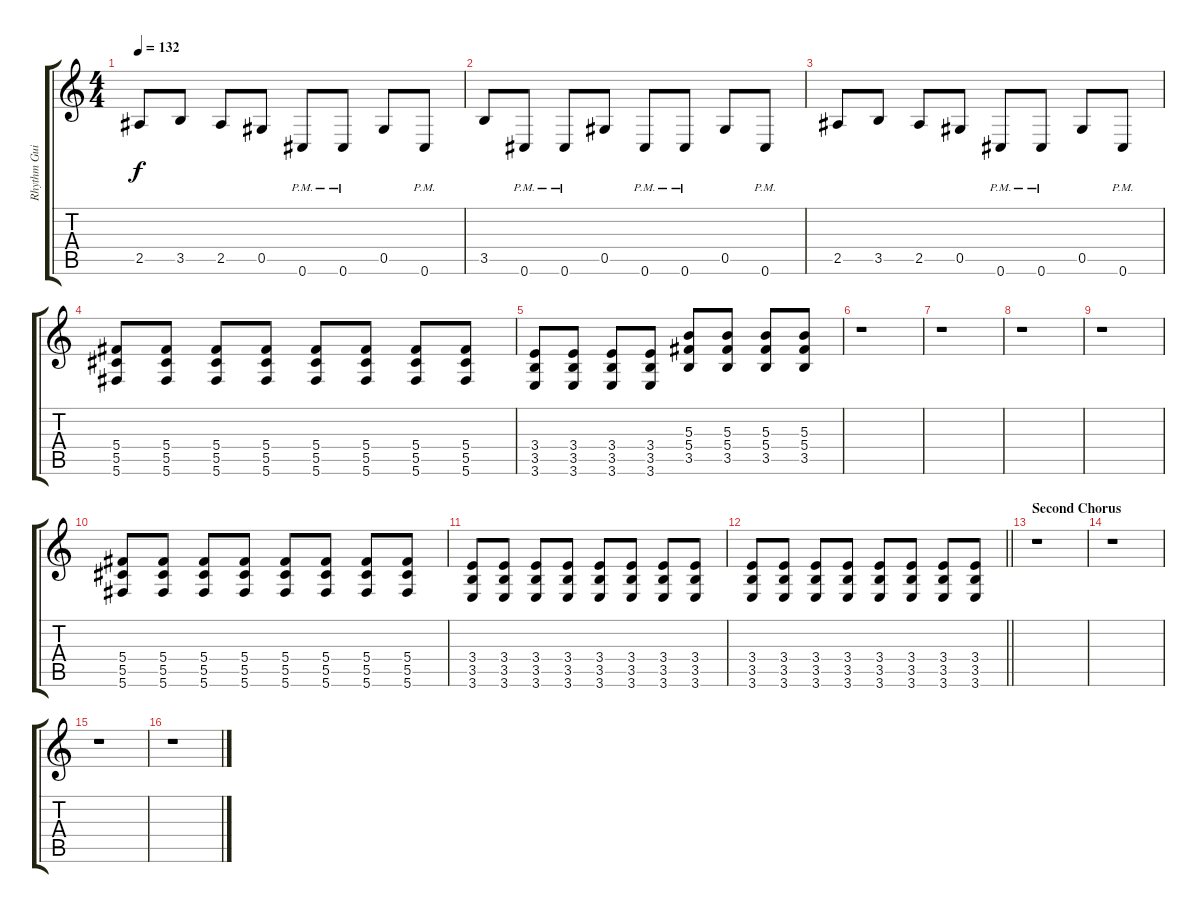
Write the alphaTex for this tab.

\track ("Rhythm Guitar" "Rhythm Gui") {instrument distortionguitar}
\staff {score tabs}
\tuning (Eb4 Bb3 Gb3 Db3 Ab2 Db2) {hide}
\ts (4 4)
\tempo 132
\clef g2
\ks c
2.5.8{dy f} 3.5.8 2.5.8 0.5.8 0.6{pm}.8 0.6{pm}.8 0.5.8 0.6{pm}.8 |
3.5.8 0.6{pm}.8 0.6{pm}.8 0.5.8 0.6{pm}.8 0.6{pm}.8 0.5.8 0.6{pm}.8 |
2.5.8 3.5.8 2.5.8 0.5.8 0.6{pm}.8 0.6{pm}.8 0.5.8 0.6{pm}.8 |
(5.4 5.5 5.6).8 (5.4 5.5 5.6).8 (5.4 5.5 5.6).8 (5.4 5.5 5.6).8 (5.4 5.5 5.6).8 (5.4 5.5 5.6).8 (5.4 5.5 5.6).8 (5.4 5.5 5.6).8 |
(3.4 3.5 3.6).8 (3.4 3.5 3.6).8 (3.4 3.5 3.6).8 (3.4 3.5 3.6).8 (5.3 5.4 3.5).8 (5.3 5.4 3.5).8 (5.3 5.4 3.5).8 (5.3 5.4 3.5).8 |
r.1 |
r.1 |
r.1 |
r.1 |
(5.4 5.5 5.6).8 (5.4 5.5 5.6).8 (5.4 5.5 5.6).8 (5.4 5.5 5.6).8 (5.4 5.5 5.6).8 (5.4 5.5 5.6).8 (5.4 5.5 5.6).8 (5.4 5.5 5.6).8 |
(3.4 3.5 3.6).8 (3.4 3.5 3.6).8 (3.4 3.5 3.6).8 (3.4 3.5 3.6).8 (3.4 3.5 3.6).8 (3.4 3.5 3.6).8 (3.4 3.5 3.6).8 (3.4 3.5 3.6).8 |
\barLineRight lightlight
(3.4 3.5 3.6).8 (3.4 3.5 3.6).8 (3.4 3.5 3.6).8 (3.4 3.5 3.6).8 (3.4 3.5 3.6).8 (3.4 3.5 3.6).8 (3.4 3.5 3.6).8 (3.4 3.5 3.6).8 |
\section ("" "Second Chorus")
r.1 |
r.1 |
r.1 |
r.1
